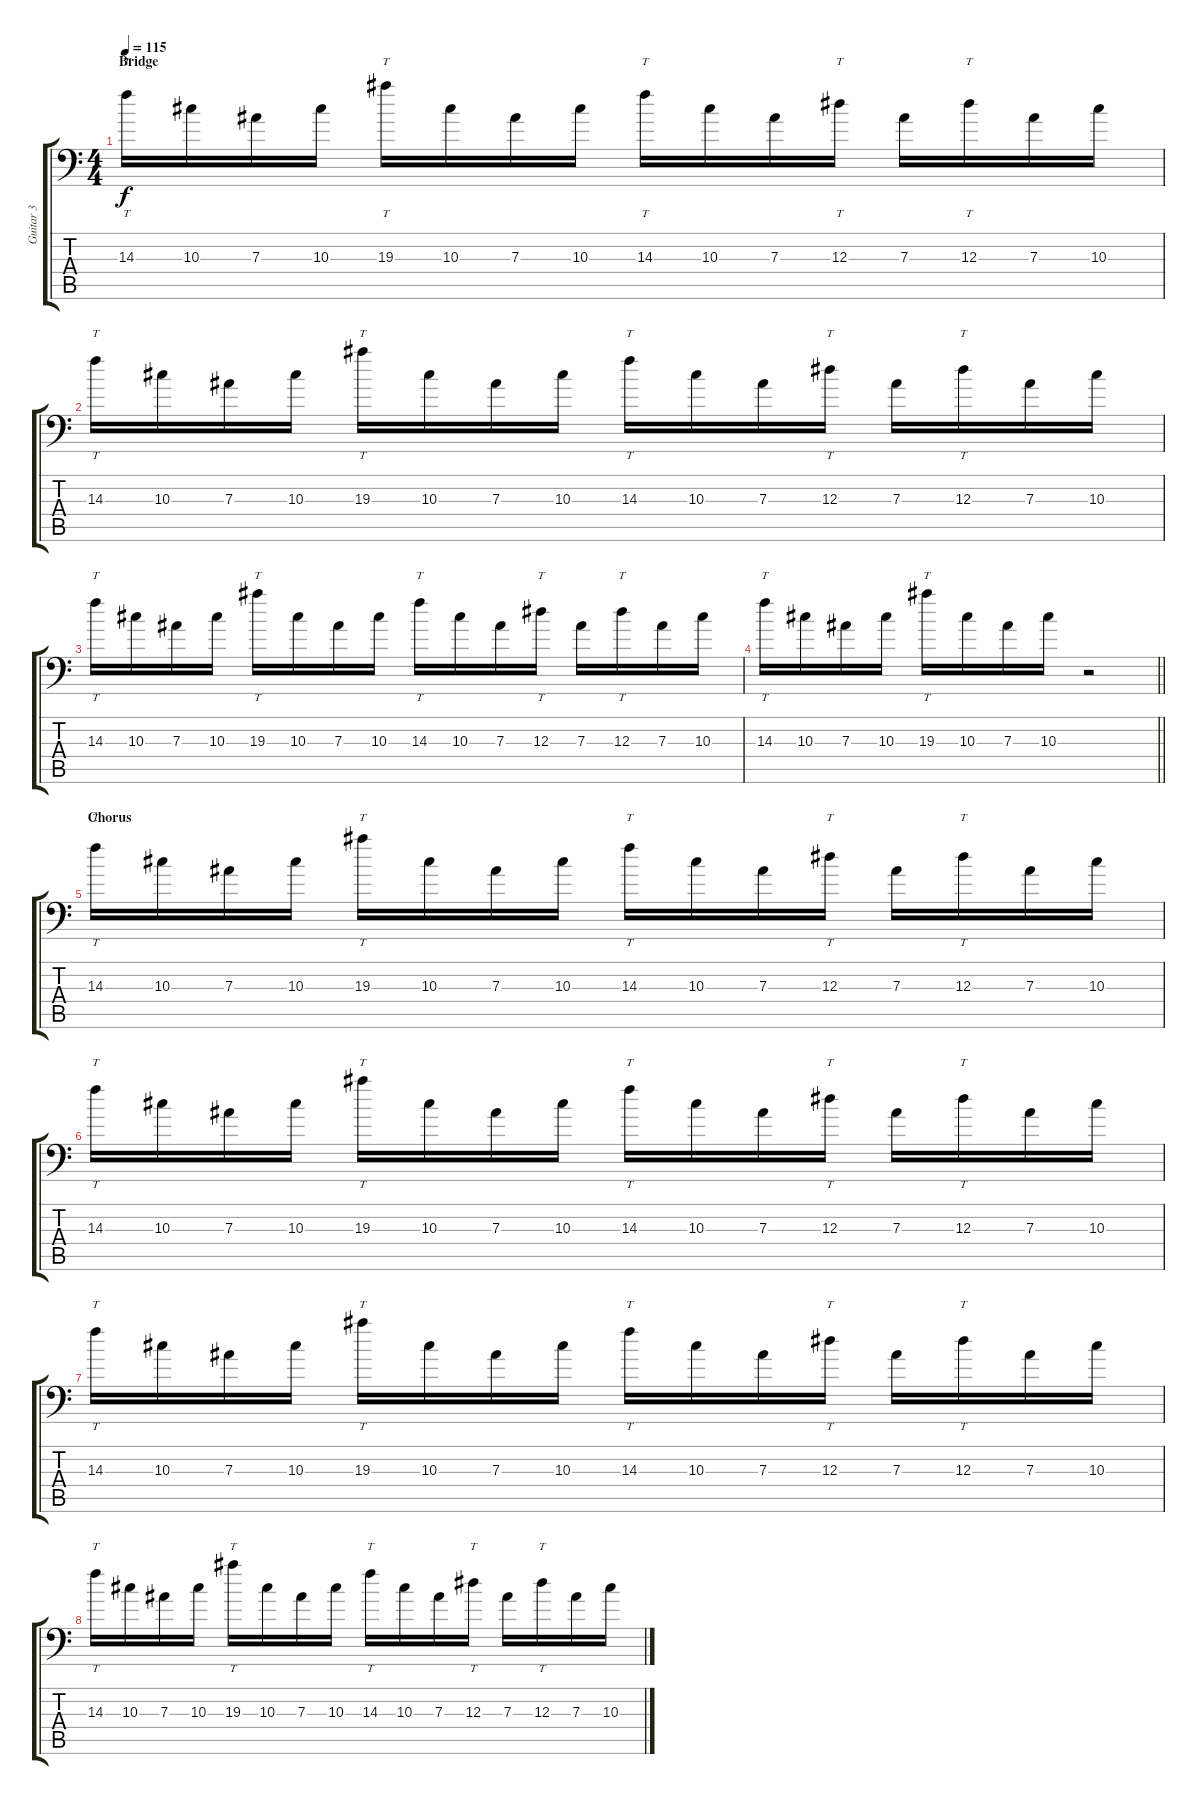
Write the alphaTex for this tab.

\track ("Guitar 3" "Guitar 3") {instrument distortionguitar}
\staff {score tabs}
\tuning (C4 G3 Eb3 Bb2 F2 Bb1) {hide}
\ts (4 4)
\section ("" "Bridge")
\tempo 115
\clef f4
\ks c
14.3.16{tt dy f} 10.3.16 7.3.16 10.3.16 19.3.16{tt} 10.3.16 7.3.16 10.3.16 14.3.16{tt} 10.3.16 7.3.16 12.3.16{tt} 7.3.16 12.3.16{tt} 7.3.16 10.3.16 |
14.3.16{tt} 10.3.16 7.3.16 10.3.16 19.3.16{tt} 10.3.16 7.3.16 10.3.16 14.3.16{tt} 10.3.16 7.3.16 12.3.16{tt} 7.3.16 12.3.16{tt} 7.3.16 10.3.16 |
14.3.16{tt} 10.3.16 7.3.16 10.3.16 19.3.16{tt} 10.3.16 7.3.16 10.3.16 14.3.16{tt} 10.3.16 7.3.16 12.3.16{tt} 7.3.16 12.3.16{tt} 7.3.16 10.3.16 |
\barLineRight lightlight
14.3.16{tt} 10.3.16 7.3.16 10.3.16 19.3.16{tt} 10.3.16 7.3.16 10.3.16 r.2 |
\section ("" "Chorus")
14.3.16{tt} 10.3.16 7.3.16 10.3.16 19.3.16{tt} 10.3.16 7.3.16 10.3.16 14.3.16{tt} 10.3.16 7.3.16 12.3.16{tt} 7.3.16 12.3.16{tt} 7.3.16 10.3.16 |
14.3.16{tt} 10.3.16 7.3.16 10.3.16 19.3.16{tt} 10.3.16 7.3.16 10.3.16 14.3.16{tt} 10.3.16 7.3.16 12.3.16{tt} 7.3.16 12.3.16{tt} 7.3.16 10.3.16 |
14.3.16{tt} 10.3.16 7.3.16 10.3.16 19.3.16{tt} 10.3.16 7.3.16 10.3.16 14.3.16{tt} 10.3.16 7.3.16 12.3.16{tt} 7.3.16 12.3.16{tt} 7.3.16 10.3.16 |
14.3.16{tt} 10.3.16 7.3.16 10.3.16 19.3.16{tt} 10.3.16 7.3.16 10.3.16 14.3.16{tt} 10.3.16 7.3.16 12.3.16{tt} 7.3.16 12.3.16{tt} 7.3.16 10.3.16
